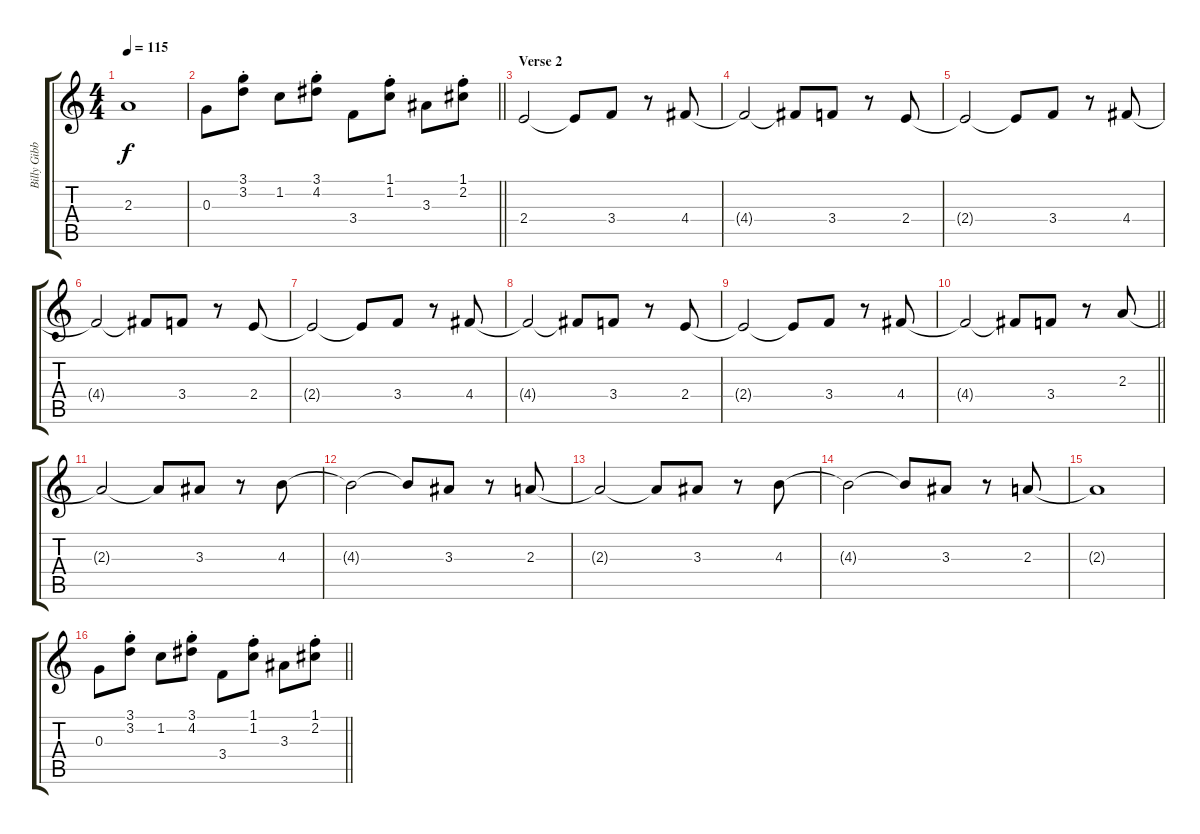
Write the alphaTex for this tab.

\track ("Billy Gibbons" "Billy Gibb") {instrument electricguitarclean}
\staff {score tabs}
\tuning (E4 B3 G3 D3 A2 E2) {hide}
\ts (4 4)
\tempo 115
\clef g2
\ks c
2.3{t}.1{dy f} |
\barLineRight lightlight
0.3.8 (3.1{st} 3.2{st}).8 1.2.8 (3.1{st} 4.2{st}).8 3.4.8 (1.1{st} 1.2{st}).8 3.3.8 (1.1{st} 2.2{st}).8 |
\section ("" "Verse 2")
2.4.2 2.4{t}.8 3.4.8 r.8 4.4.8 |
4.4{t}.2 4.4{t}.8 3.4.8 r.8 2.4.8 |
2.4{t}.2 2.4{t}.8 3.4.8 r.8 4.4.8 |
4.4{t}.2 4.4{t}.8 3.4.8 r.8 2.4.8 |
2.4{t}.2 2.4{t}.8 3.4.8 r.8 4.4.8 |
4.4{t}.2 4.4{t}.8 3.4.8 r.8 2.4.8 |
2.4{t}.2 2.4{t}.8 3.4.8 r.8 4.4.8 |
\barLineRight lightlight
4.4{t}.2 4.4{t}.8 3.4.8 r.8 2.3.8 |
2.3{t}.2 2.3{t}.8 3.3.8 r.8 4.3.8 |
4.3{t}.2 4.3{t}.8 3.3.8 r.8 2.3.8 |
2.3{t}.2 2.3{t}.8 3.3.8 r.8 4.3.8 |
4.3{t}.2 4.3{t}.8 3.3.8 r.8 2.3.8 |
2.3{t}.1 |
\barLineRight lightlight
0.3.8 (3.1{st} 3.2{st}).8 1.2.8 (3.1{st} 4.2{st}).8 3.4.8 (1.1{st} 1.2{st}).8 3.3.8 (1.1{st} 2.2{st}).8
